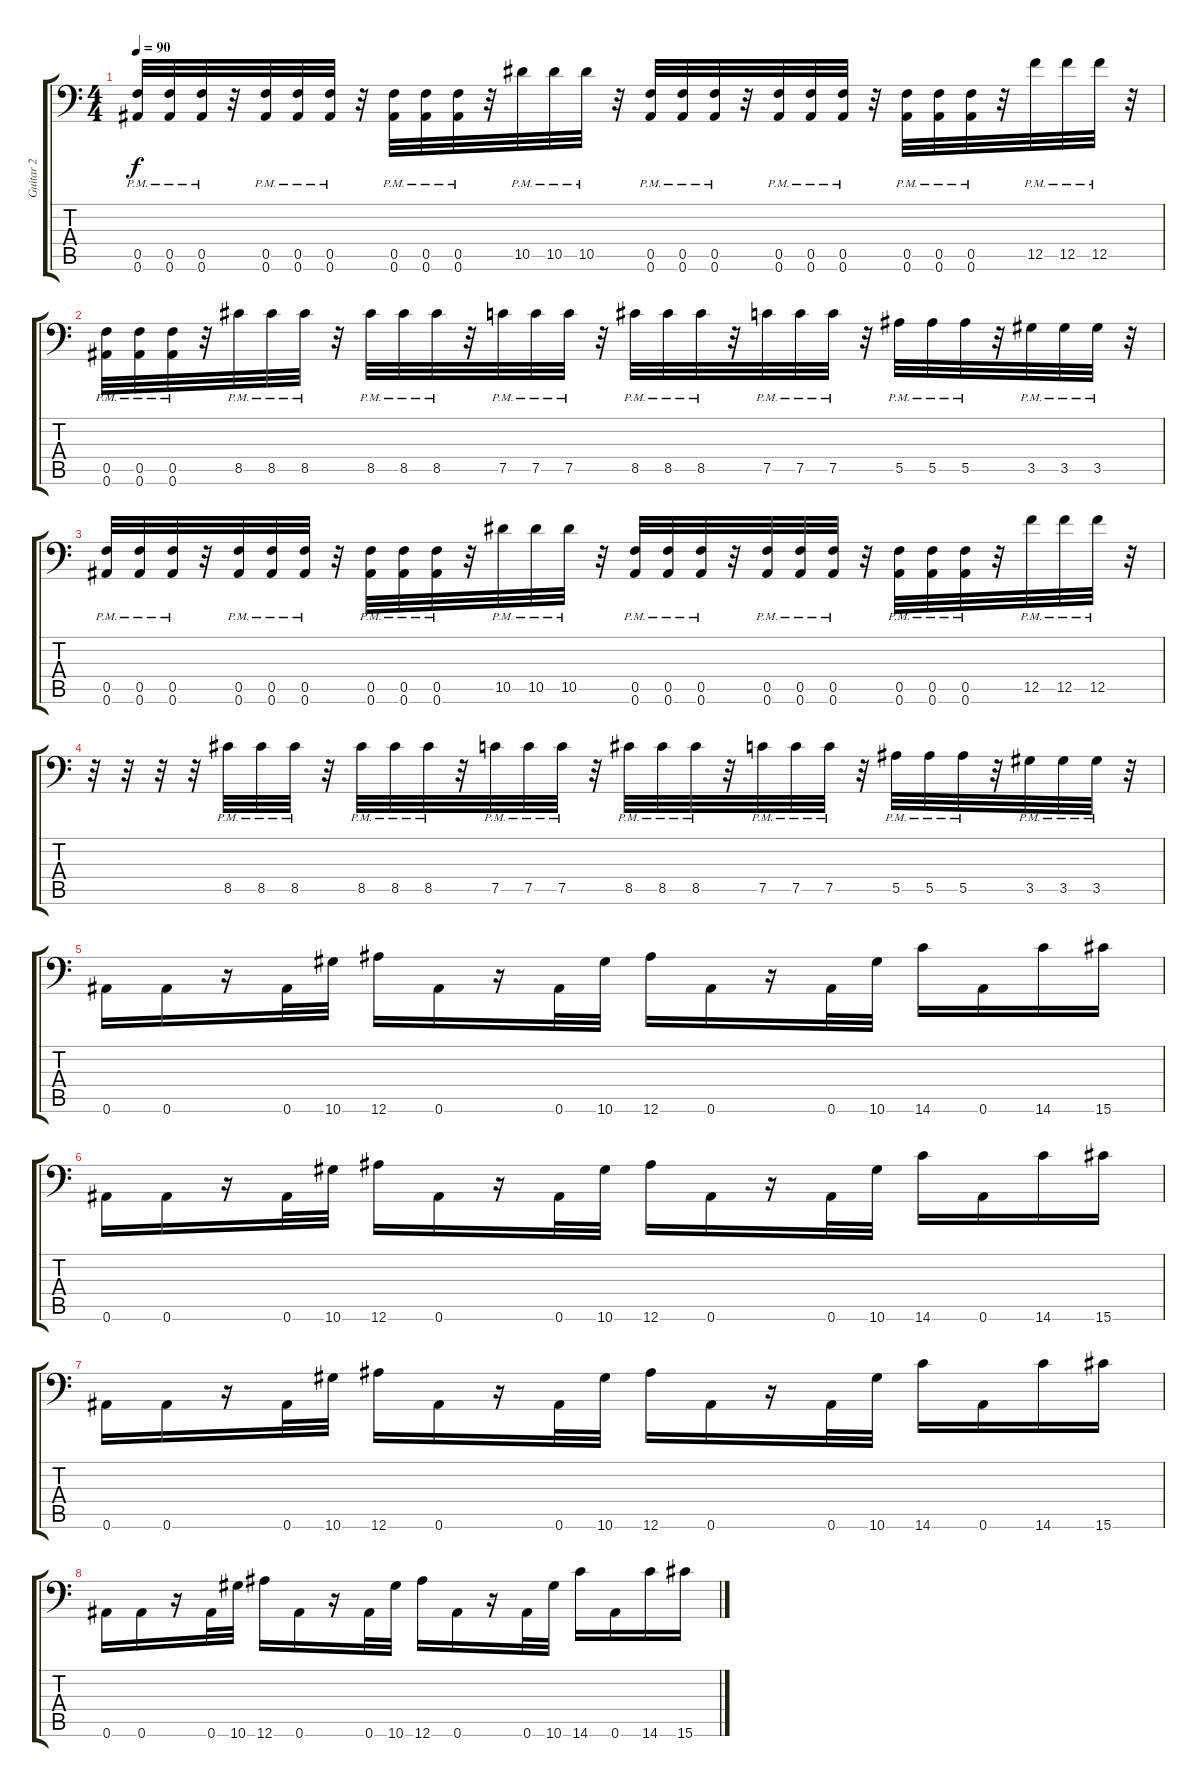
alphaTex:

\track ("Guitar 2" "Guitar 2") {instrument distortionguitar}
\staff {score tabs}
\tuning (C4 G3 Eb3 Bb2 F2 Bb1) {hide}
\ts (4 4)
\tempo 90
\clef f4
\ks c
(0.5{pm} 0.6{pm}).32{dy f} (0.5{pm} 0.6{pm}).32 (0.5{pm} 0.6{pm}).32 r.32 (0.5{pm} 0.6{pm}).32 (0.5{pm} 0.6{pm}).32 (0.5{pm} 0.6{pm}).32 r.32 (0.5{pm} 0.6{pm}).32 (0.5{pm} 0.6{pm}).32 (0.5{pm} 0.6{pm}).32 r.32 10.5{pm}.32 10.5{pm}.32 10.5{pm}.32 r.32 (0.5{pm} 0.6{pm}).32 (0.5{pm} 0.6{pm}).32 (0.5{pm} 0.6{pm}).32 r.32 (0.5{pm} 0.6{pm}).32 (0.5{pm} 0.6{pm}).32 (0.5{pm} 0.6{pm}).32 r.32 (0.5{pm} 0.6{pm}).32 (0.5{pm} 0.6{pm}).32 (0.5{pm} 0.6{pm}).32 r.32 12.5{pm}.32 12.5{pm}.32 12.5{pm}.32 r.32 |
(0.5{pm} 0.6{pm}).32 (0.5{pm} 0.6{pm}).32 (0.5{pm} 0.6{pm}).32 r.32 8.5{pm}.32 8.5{pm}.32 8.5{pm}.32 r.32 8.5{pm}.32 8.5{pm}.32 8.5{pm}.32 r.32 7.5{pm}.32 7.5{pm}.32 7.5{pm}.32 r.32 8.5{pm}.32 8.5{pm}.32 8.5{pm}.32 r.32 7.5{pm}.32 7.5{pm}.32 7.5{pm}.32 r.32 5.5{pm}.32 5.5{pm}.32 5.5{pm}.32 r.32 3.5{pm}.32 3.5{pm}.32 3.5{pm}.32 r.32 |
(0.5{pm} 0.6{pm}).32 (0.5{pm} 0.6{pm}).32 (0.5{pm} 0.6{pm}).32 r.32 (0.5{pm} 0.6{pm}).32 (0.5{pm} 0.6{pm}).32 (0.5{pm} 0.6{pm}).32 r.32 (0.5{pm} 0.6{pm}).32 (0.5{pm} 0.6{pm}).32 (0.5{pm} 0.6{pm}).32 r.32 10.5{pm}.32 10.5{pm}.32 10.5{pm}.32 r.32 (0.5{pm} 0.6{pm}).32 (0.5{pm} 0.6{pm}).32 (0.5{pm} 0.6{pm}).32 r.32 (0.5{pm} 0.6{pm}).32 (0.5{pm} 0.6{pm}).32 (0.5{pm} 0.6{pm}).32 r.32 (0.5{pm} 0.6{pm}).32 (0.5{pm} 0.6{pm}).32 (0.5{pm} 0.6{pm}).32 r.32 12.5{pm}.32 12.5{pm}.32 12.5{pm}.32 r.32 |
r.32 r.32 r.32 r.32 8.5{pm}.32 8.5{pm}.32 8.5{pm}.32 r.32 8.5{pm}.32 8.5{pm}.32 8.5{pm}.32 r.32 7.5{pm}.32 7.5{pm}.32 7.5{pm}.32 r.32 8.5{pm}.32 8.5{pm}.32 8.5{pm}.32 r.32 7.5{pm}.32 7.5{pm}.32 7.5{pm}.32 r.32 5.5{pm}.32 5.5{pm}.32 5.5{pm}.32 r.32 3.5{pm}.32 3.5{pm}.32 3.5{pm}.32 r.32 |
0.6.16 0.6.16 r.16 0.6.32 10.6.32 12.6.16 0.6.16 r.16 0.6.32 10.6.32 12.6.16 0.6.16 r.16 0.6.32 10.6.32 14.6.16 0.6.16 14.6.16 15.6.16 |
0.6.16 0.6.16 r.16 0.6.32 10.6.32 12.6.16 0.6.16 r.16 0.6.32 10.6.32 12.6.16 0.6.16 r.16 0.6.32 10.6.32 14.6.16 0.6.16 14.6.16 15.6.16 |
0.6.16 0.6.16 r.16 0.6.32 10.6.32 12.6.16 0.6.16 r.16 0.6.32 10.6.32 12.6.16 0.6.16 r.16 0.6.32 10.6.32 14.6.16 0.6.16 14.6.16 15.6.16 |
0.6.16 0.6.16 r.16 0.6.32 10.6.32 12.6.16 0.6.16 r.16 0.6.32 10.6.32 12.6.16 0.6.16 r.16 0.6.32 10.6.32 14.6.16 0.6.16 14.6.16 15.6.16
